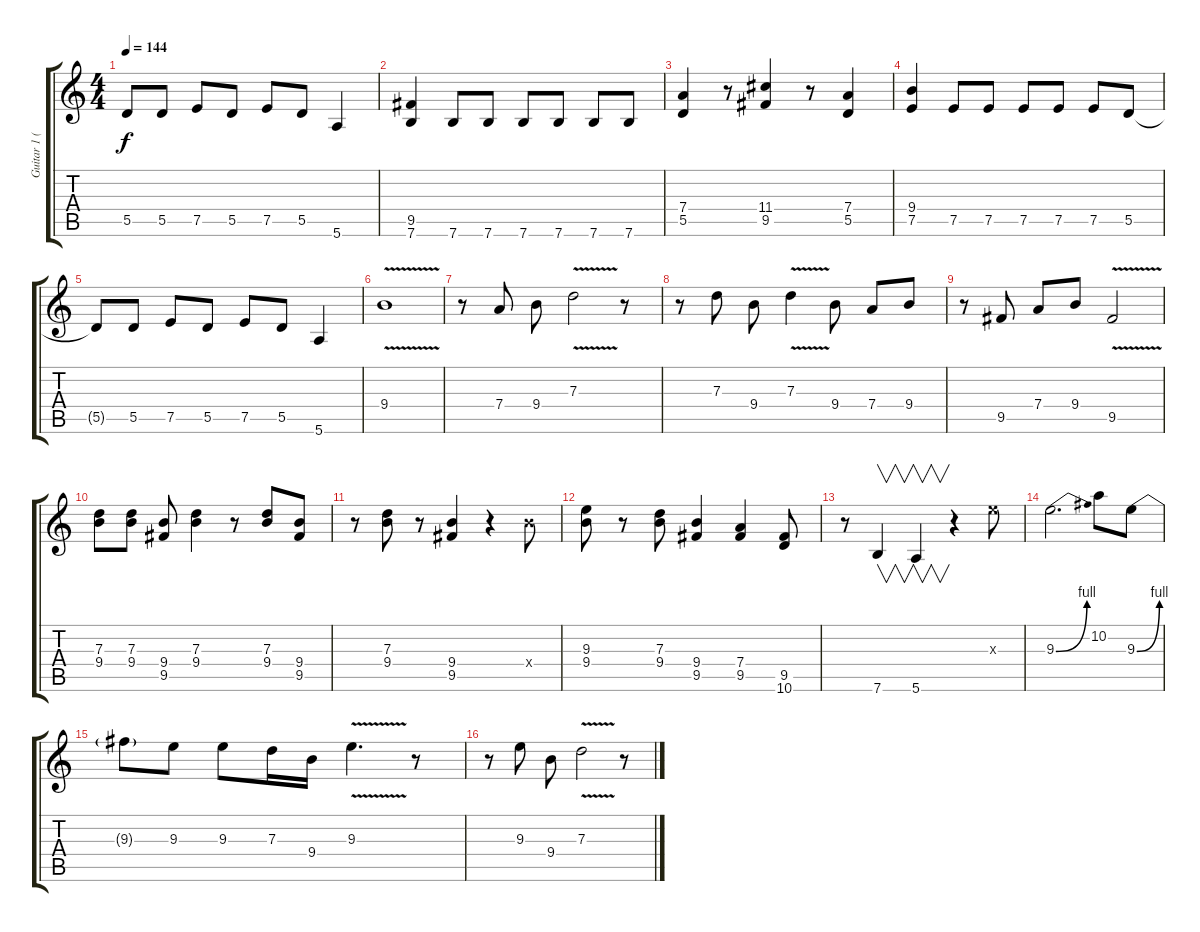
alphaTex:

\track ("Guitar 1 (Saboter)" "Guitar 1 (") {instrument overdrivenguitar}
\staff {score tabs}
\tuning (E4 B3 G3 D3 A2 E2) {hide}
\ts (4 4)
\tempo 144
\clef g2
\ks c
5.5{t}.8{dy f} 5.5.8 7.5.8 5.5.8 7.5.8 5.5.8 5.6.4 |
(9.5 7.6).4 7.6.8 7.6.8 7.6.8 7.6.8 7.6.8 7.6.8 |
(7.4 5.5).4 r.8 (11.4 9.5).4 r.8 (7.4 5.5).4 |
(9.4 7.5).4 7.5.8 7.5.8 7.5.8 7.5.8 7.5.8 5.5.8 |
5.5{t}.8 5.5.8 7.5.8 5.5.8 7.5.8 5.5.8 5.6.4 |
9.4{v}.1 |
r.8 7.4.8 9.4.8 7.3{v}.2 r.8 |
r.8 7.3.8 9.4.8 7.3{v}.4 9.4.8 7.4.8 9.4.8 |
r.8 9.5.8 7.4.8 9.4.8 9.5{v}.2 |
(7.3 9.4).8 (7.3 9.4).8 (9.4 9.5).8 (7.3 9.4).4 r.8 (7.3 9.4).8 (9.4 9.5).8 |
r.8 (7.3 9.4).8 r.8 (9.4 9.5).4 r.4 9.4{x}.8 |
(9.3 9.4).8 r.8 (7.3 9.4).8 (9.4 9.5).4 (7.4 9.5).4 (9.5 10.6).8 |
r.8 7.6.4{v} 5.6.4{v} r.4 9.3{x}.8 |
9.3{be (bend 0 0 60 4)}.2{d} 10.2.8 9.3{be (bend 0 0 60 4)}.8 |
9.3{t}.8 9.3.8 9.3.8 7.3.16 9.4.16 9.3{v}.4{d} r.8 |
r.8 9.3.8 9.4.8 7.3{v}.2 r.8
